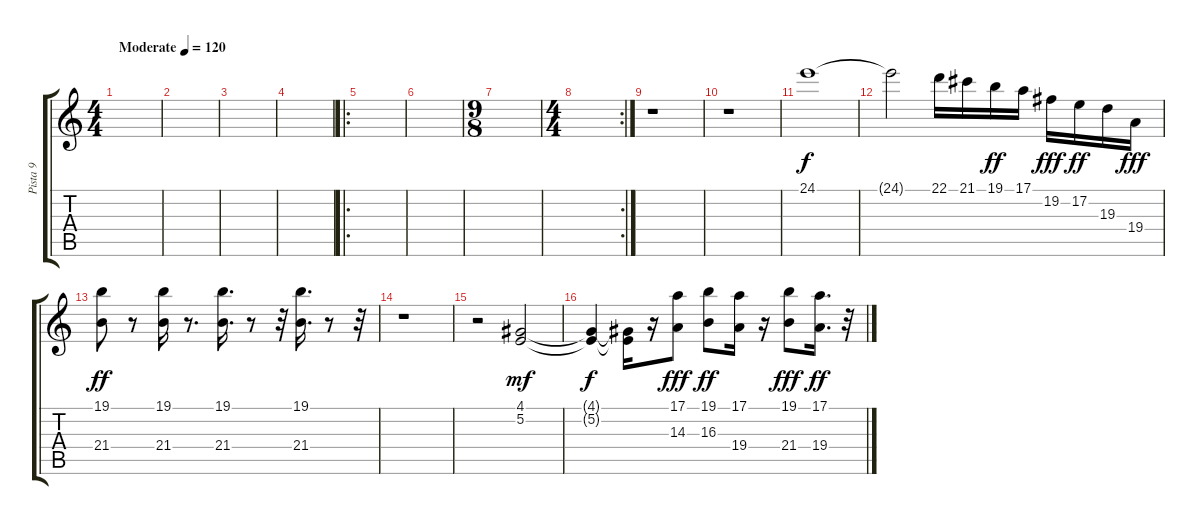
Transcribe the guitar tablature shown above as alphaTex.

\track ("Pista 9" "Pista 9") {instrument stringensemble1}
\staff {score tabs}
\tuning (E4 B3 G3 D3 A2 E2) {hide}
\ts (4 4)
\tempo (120 "Moderate")
\clef g2
\ks c
|
|
|
|
\ro
|
|
\ts (9 8)
|
\rc 2
\ts (4 4)
|
r.1 |
r.1 |
24.1.1 |
24.1{t}.2 22.1.16 21.1.16 19.1.16{dy ff} 17.1.16 19.2.16{dy fff} 17.2.16{dy ff} 19.3.16 19.4.16{dy fff} |
(19.1 21.4).8{dy ff} r.8 (19.1 21.4).16 r.8{d} (19.1 21.4).16{d} r.8 r.32 (19.1 21.4).16{d} r.8 r.32 |
r.1 |
r.2 (4.1 5.2).2{dy mf} |
(4.1{t} 5.2{t}).4{dy f} (4.1{t} 5.2{t}).16 r.16 (17.1 14.3).8{dy fff} (19.1 16.3).8{dy ff} (17.1 19.4).16 r.16 (19.1 21.4).8{dy fff} (17.1 19.4).16{d dy ff} r.32
